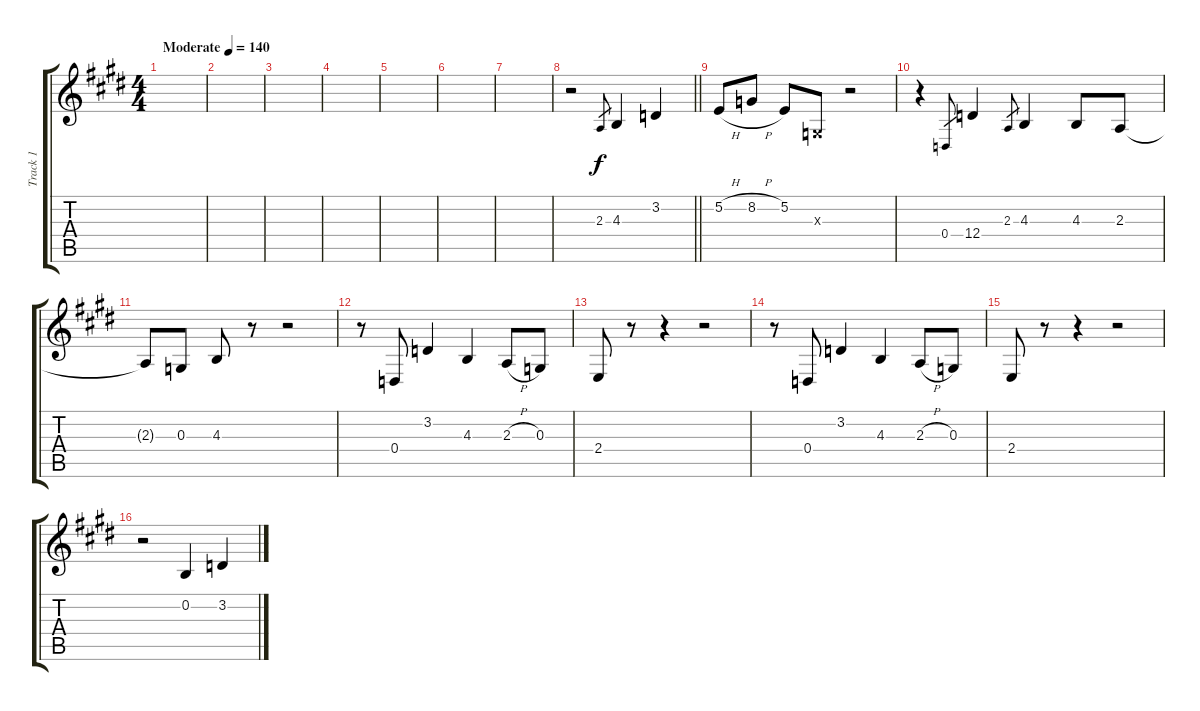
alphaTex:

\track ("Track 1" "Track 1") {instrument tenorsax}
\staff {score tabs}
\tuning (E4 B3 G3 D3 A2 E2) {hide}
\ts (4 4)
\tempo (140 "Moderate")
\clef g2
\ks e
|
|
|
|
|
|
|
\barLineRight lightlight
r.2 2.3.8{gr} 4.3.4 3.2.4 |
5.2{h}.8 8.2{h}.8 5.2.8 0.3{x}.8 r.2 |
r.4 0.4.8{gr} 12.4.4 2.3.8{gr} 4.3.4 4.3.8 2.3.8 |
2.3{t}.8 0.3.8 4.3.8 r.8 r.2 |
r.8 0.4.8 3.2.4 4.3.4 2.3{h}.8 0.3.8 |
2.4.8 r.8 r.4 r.2 |
r.8 0.4.8 3.2.4 4.3.4 2.3{h}.8 0.3.8 |
2.4.8 r.8 r.4 r.2 |
r.2 0.2.4 3.2.4
